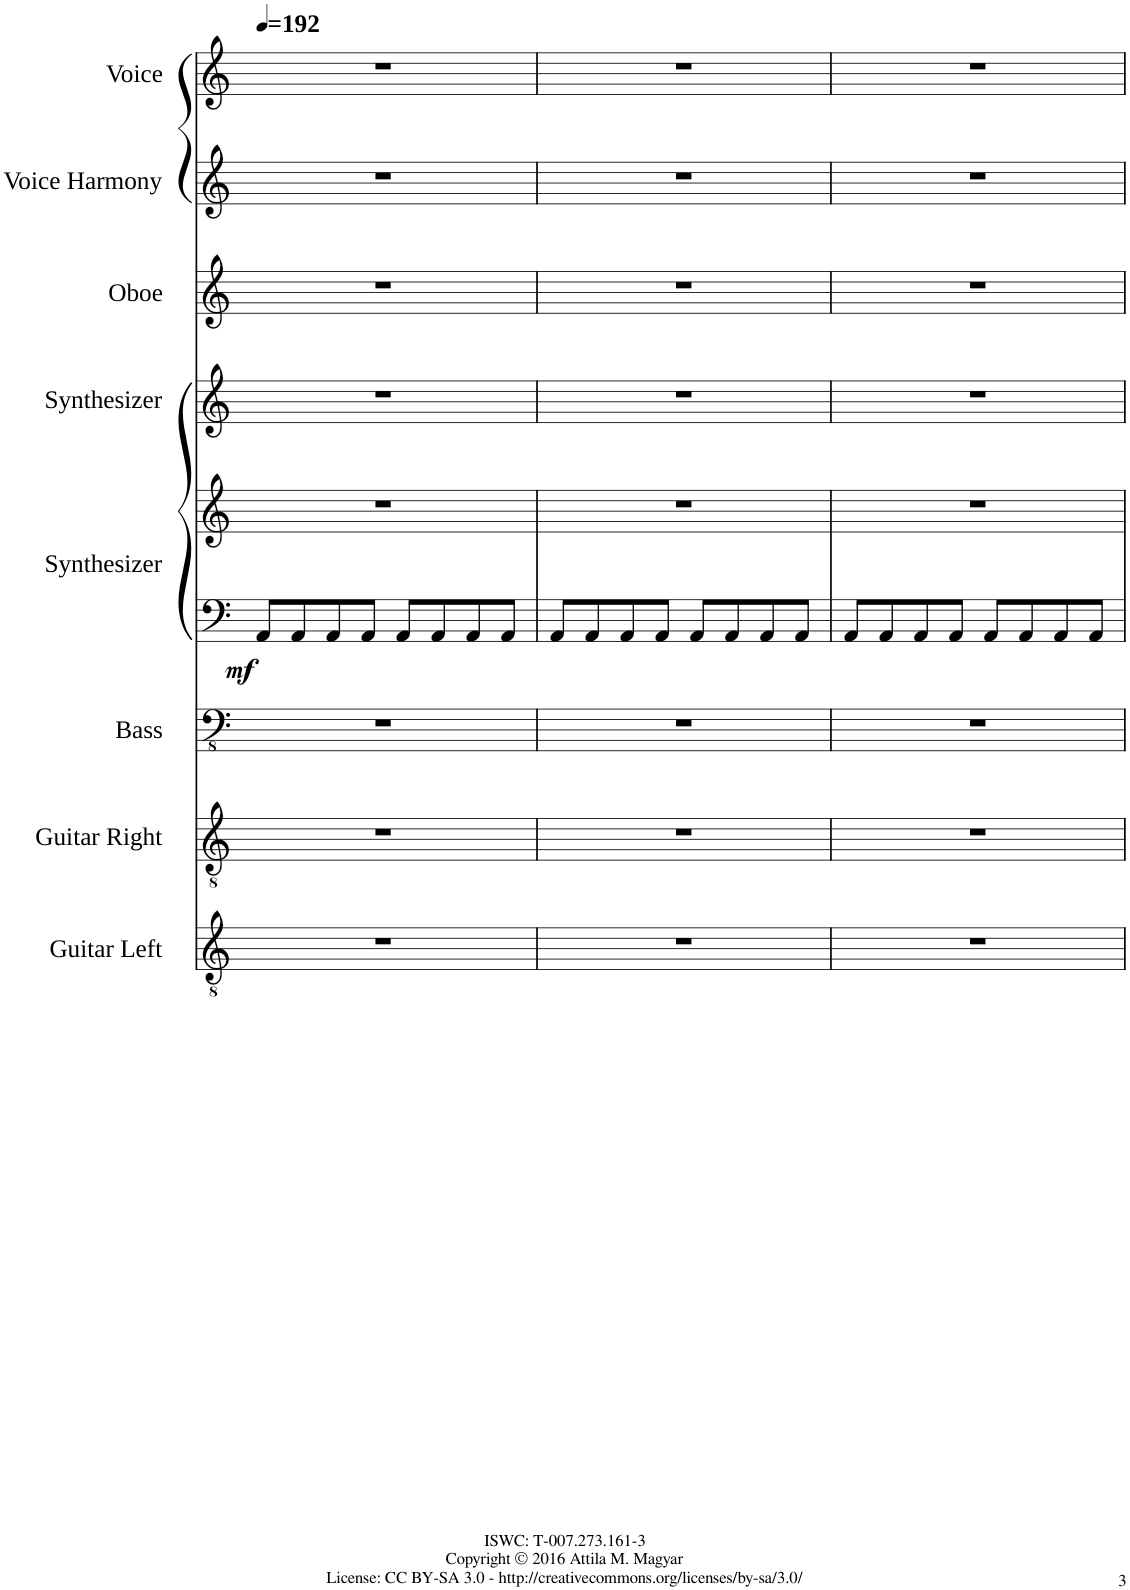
**kern	**kern	**kern	**kern	**kern	**dynam	**kern	**kern	**kern	**kern
*part8	*part7	*part6	*part5	*part5	*part5	*part4	*part3	*part2	*part1
*staff9	*staff8	*staff7	*staff6	*staff5	*staff5/6	*staff4	*staff3	*staff2	*staff1
*I"Guitar Left	*I"Guitar Right	*I"Bass	*I"Synthesizer	*	*	*I"Synthesizer	*I"Oboe	*I"Voice Harmony	*I"Voice
*I'G. L.	*I'G. R.	*I'B.	*I'Syn.	*	*	*I'Syn.	*I'Ob.	*I'VH.	*I'Vo.
*clefGv2	*clefGv2	*clefFv4	*clefF4	*clefG2	*	*clefG2	*clefG2	*clefG2	*clefG2
*k[]	*k[]	*k[]	*k[]	*k[]	*	*k[]	*k[]	*k[]	*k[]
=1	=1	=1	=1	=1	=1	=1	=1	=1	=1
!	!	!	!	!	!LO:DY:b=2	!	!	!	!
1r	1r	1r	8AA/L	1r	mf	1r	1r	1r	1r
.	.	.	8AA/	.	.	.	.	.	.
.	.	.	8AA/	.	.	.	.	.	.
.	.	.	8AA/J	.	.	.	.	.	.
.	.	.	8AA/L	.	.	.	.	.	.
.	.	.	8AA/	.	.	.	.	.	.
.	.	.	8AA/	.	.	.	.	.	.
.	.	.	8AA/J	.	.	.	.	.	.
=2	=2	=2	=2	=2	=2	=2	=2	=2	=2
1r	1r	1r	8AA/L	1r	.	1r	1r	1r	1r
.	.	.	8AA/	.	.	.	.	.	.
.	.	.	8AA/	.	.	.	.	.	.
.	.	.	8AA/J	.	.	.	.	.	.
.	.	.	8AA/L	.	.	.	.	.	.
.	.	.	8AA/	.	.	.	.	.	.
.	.	.	8AA/	.	.	.	.	.	.
.	.	.	8AA/J	.	.	.	.	.	.
=3	=3	=3	=3	=3	=3	=3	=3	=3	=3
1r	1r	1r	8AA/L	1r	.	1r	1r	1r	1r
.	.	.	8AA/	.	.	.	.	.	.
.	.	.	8AA/	.	.	.	.	.	.
.	.	.	8AA/J	.	.	.	.	.	.
.	.	.	8AA/L	.	.	.	.	.	.
.	.	.	8AA/	.	.	.	.	.	.
.	.	.	8AA/	.	.	.	.	.	.
.	.	.	8AA/J	.	.	.	.	.	.
=	=	=	=	=	=	=	=	=	=
*-	*-	*-	*-	*-	*-	*-	*-	*-	*-
